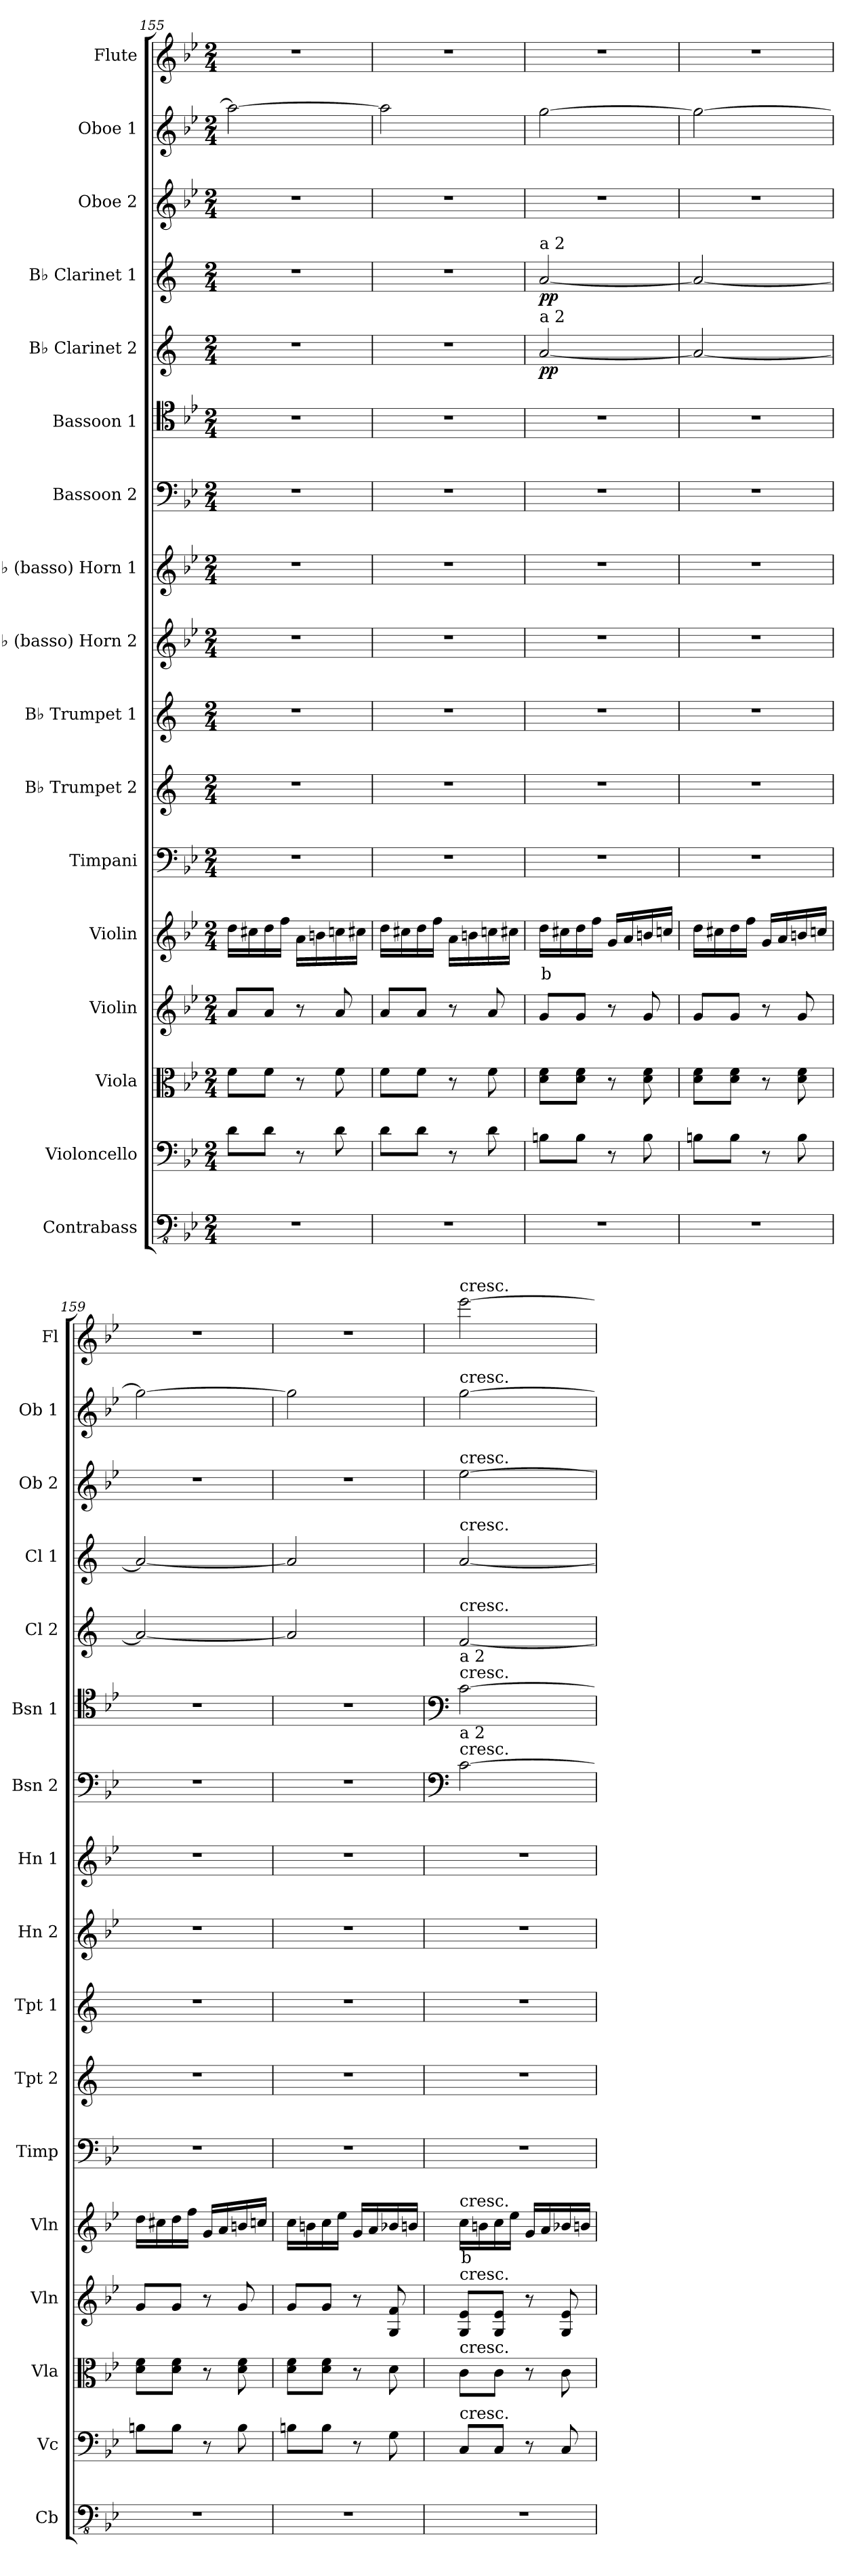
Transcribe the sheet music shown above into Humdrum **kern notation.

**kern	**kern	**kern	**kern	**kern	**text	**kern	**kern	**kern	**kern	**kern	**kern	**kern	**kern	**dynam	**kern	**dynam	**kern	**kern	**kern
*part17	*part16	*part15	*part14	*part13	*part13	*part12	*part11	*part10	*part9	*part8	*part7	*part6	*part5	*part5	*part4	*part4	*part3	*part2	*part1
*staff17	*staff16	*staff15	*staff14	*staff13	*staff13	*staff12	*staff11	*staff10	*staff9	*staff8	*staff7	*staff6	*staff5	*staff5	*staff4	*staff4	*staff3	*staff2	*staff1
*I"Contrabass	*I"Violoncello	*I"Viola	*I"Violin	*I"Violin	*	*I"Timpani	*I"B♭ Trumpet 2	*I"B♭ Trumpet 1	*I"B♭ (basso) Horn 2	*I"B♭ (basso) Horn 1	*I"Bassoon 2	*I"Bassoon 1	*I"B♭ Clarinet 2	*	*I"B♭ Clarinet 1	*	*I"Oboe 2	*I"Oboe 1	*I"Flute
*I'Cb	*I'Vc	*I'Vla	*I'Vln	*I'Vln	*	*I'Timp	*I'Tpt 2	*I'Tpt 1	*I'Hn 2	*I'Hn 1	*I'Bsn 2	*I'Bsn 1	*I'Cl 2	*	*I'Cl 1	*	*I'Ob 2	*I'Ob 1	*I'Fl
*clefFv4	*clefF4	*clefC3	*clefG2	*clefG2	*	*clefF4	*clefG2	*clefG2	*clefG2	*clefG2	*clefF4	*clefC4	*clefG2	*	*clefG2	*	*clefG2	*clefG2	*clefG2
*	*	*	*	*	*	*	*ITrd1c2	*ITrd1c2	*ITrd8c14	*ITrd8c14	*	*	*ITrd1c2	*	*ITrd1c2	*	*	*	*
*k[b-e-]	*k[b-e-]	*k[b-e-]	*k[b-e-]	*k[b-e-]	*	*k[b-e-]	*k[b-e-]	*k[b-e-]	*k[b-e-]	*k[b-e-]	*k[b-e-]	*k[b-e-]	*k[b-e-]	*	*k[b-e-]	*	*k[b-e-]	*k[b-e-]	*k[b-e-]
*M2/4	*M2/4	*M2/4	*M2/4	*M2/4	*	*M2/4	*M2/4	*M2/4	*M2/4	*M2/4	*M2/4	*M2/4	*M2/4	*	*M2/4	*	*M2/4	*M2/4	*M2/4
=155	=155	=155	=155	=155	=155	=155	=155	=155	=155	=155	=155	=155	=155	=155	=155	=155	=155	=155	=155
2r	8d\L	8f\L	8a/L	16dd\LL	.	2r	2r	2r	2r	2r	2r	2r	2r	.	2r	.	2r	2aa\_	2r
.	.	.	.	16cc#X\	.	.	.	.	.	.	.	.	.	.	.	.	.	.	.
.	8d\J	8f\J	8a/J	16dd\	.	.	.	.	.	.	.	.	.	.	.	.	.	.	.
.	.	.	.	16ff\JJ	.	.	.	.	.	.	.	.	.	.	.	.	.	.	.
.	8r	8r	8r	16a\LL	.	.	.	.	.	.	.	.	.	.	.	.	.	.	.
.	.	.	.	16bn\	.	.	.	.	.	.	.	.	.	.	.	.	.	.	.
.	8d\	8f\	8a/	16ccn\	.	.	.	.	.	.	.	.	.	.	.	.	.	.	.
.	.	.	.	16cc#X\JJ	.	.	.	.	.	.	.	.	.	.	.	.	.	.	.
!!LO:PB:g=z
=156	=156	=156	=156	=156	=156	=156	=156	=156	=156	=156	=156	=156	=156	=156	=156	=156	=156	=156	=156
2r	8d\L	8f\L	8a/L	16dd\LL	.	2r	2r	2r	2r	2r	2r	2r	2r	.	2r	.	2r	2aa\]	2r
.	.	.	.	16cc#X\	.	.	.	.	.	.	.	.	.	.	.	.	.	.	.
.	8d\J	8f\J	8a/J	16dd\	.	.	.	.	.	.	.	.	.	.	.	.	.	.	.
.	.	.	.	16ff\JJ	.	.	.	.	.	.	.	.	.	.	.	.	.	.	.
.	8r	8r	8r	16a\LL	.	.	.	.	.	.	.	.	.	.	.	.	.	.	.
.	.	.	.	16bn\	.	.	.	.	.	.	.	.	.	.	.	.	.	.	.
.	8d\	8f\	8a/	16ccn\	.	.	.	.	.	.	.	.	.	.	.	.	.	.	.
.	.	.	.	16cc#X\JJ	.	.	.	.	.	.	.	.	.	.	.	.	.	.	.
=157	=157	=157	=157	=157	=157	=157	=157	=157	=157	=157	=157	=157	=157	=157	=157	=157	=157	=157	=157
!	!	!	!	!	!	!	!	!	!	!	!	!	!	!	!LO:TX:a:t=a 2	!	!	!	!
!	!	!	!	!	!	!	!	!	!	!	!	!	!LO:TX:a:t=a 2	!	!	!	!	!	!
!	!	!	!	!	!LO:LY:b:color=#FF0000	!	!	!	!	!	!	!	!	!LO:DY:b	!	!LO:DY:b	!	!	!
2r	8Bn\L	8d\ 8f\L	8g/L	16dd\LL	b	2r	2r	2r	2r	2r	2r	2r	[2g/	pp	[2g/	pp	2r	[2gg\	2r
.	.	.	.	16cc#X\	.	.	.	.	.	.	.	.	.	.	.	.	.	.	.
.	8B\J	8d\ 8f\J	8g/J	16dd\	.	.	.	.	.	.	.	.	.	.	.	.	.	.	.
.	.	.	.	16ff\JJ	.	.	.	.	.	.	.	.	.	.	.	.	.	.	.
.	8r	8r	8r	16g/LL	.	.	.	.	.	.	.	.	.	.	.	.	.	.	.
.	.	.	.	16a/	.	.	.	.	.	.	.	.	.	.	.	.	.	.	.
.	8B\	8d\ 8f\	8g/	16bn/	.	.	.	.	.	.	.	.	.	.	.	.	.	.	.
.	.	.	.	16ccn/JJ	.	.	.	.	.	.	.	.	.	.	.	.	.	.	.
=158	=158	=158	=158	=158	=158	=158	=158	=158	=158	=158	=158	=158	=158	=158	=158	=158	=158	=158	=158
2r	8Bn\L	8d\ 8f\L	8g/L	16dd\LL	.	2r	2r	2r	2r	2r	2r	2r	2g/_	.	2g/_	.	2r	2gg\_	2r
.	.	.	.	16cc#X\	.	.	.	.	.	.	.	.	.	.	.	.	.	.	.
.	8B\J	8d\ 8f\J	8g/J	16dd\	.	.	.	.	.	.	.	.	.	.	.	.	.	.	.
.	.	.	.	16ff\JJ	.	.	.	.	.	.	.	.	.	.	.	.	.	.	.
.	8r	8r	8r	16g/LL	.	.	.	.	.	.	.	.	.	.	.	.	.	.	.
.	.	.	.	16a/	.	.	.	.	.	.	.	.	.	.	.	.	.	.	.
.	8B\	8d\ 8f\	8g/	16bn/	.	.	.	.	.	.	.	.	.	.	.	.	.	.	.
.	.	.	.	16ccn/JJ	.	.	.	.	.	.	.	.	.	.	.	.	.	.	.
=159	=159	=159	=159	=159	=159	=159	=159	=159	=159	=159	=159	=159	=159	=159	=159	=159	=159	=159	=159
2r	8Bn\L	8d\ 8f\L	8g/L	16dd\LL	.	2r	2r	2r	2r	2r	2r	2r	2g/_	.	2g/_	.	2r	2gg\_	2r
.	.	.	.	16cc#X\	.	.	.	.	.	.	.	.	.	.	.	.	.	.	.
.	8B\J	8d\ 8f\J	8g/J	16dd\	.	.	.	.	.	.	.	.	.	.	.	.	.	.	.
.	.	.	.	16ff\JJ	.	.	.	.	.	.	.	.	.	.	.	.	.	.	.
.	8r	8r	8r	16g/LL	.	.	.	.	.	.	.	.	.	.	.	.	.	.	.
.	.	.	.	16a/	.	.	.	.	.	.	.	.	.	.	.	.	.	.	.
.	8B\	8d\ 8f\	8g/	16bn/	.	.	.	.	.	.	.	.	.	.	.	.	.	.	.
.	.	.	.	16ccn/JJ	.	.	.	.	.	.	.	.	.	.	.	.	.	.	.
=160	=160	=160	=160	=160	=160	=160	=160	=160	=160	=160	=160	=160	=160	=160	=160	=160	=160	=160	=160
2r	8Bn\L	8d\ 8f\L	8g/L	16cc\LL	.	2r	2r	2r	2r	2r	2r	2r	2g/]	.	2g/]	.	2r	2gg\]	2r
.	.	.	.	16bn\	.	.	.	.	.	.	.	.	.	.	.	.	.	.	.
.	8B\J	8d\ 8f\J	8g/J	16cc\	.	.	.	.	.	.	.	.	.	.	.	.	.	.	.
.	.	.	.	16ee-\JJ	.	.	.	.	.	.	.	.	.	.	.	.	.	.	.
.	8r	8r	8r	16g/LL	.	.	.	.	.	.	.	.	.	.	.	.	.	.	.
.	.	.	.	16a/	.	.	.	.	.	.	.	.	.	.	.	.	.	.	.
.	8G\	8d\	8G/ 8f/	16b-X/	.	.	.	.	.	.	.	.	.	.	.	.	.	.	.
.	.	.	.	16bn/JJ	.	.	.	.	.	.	.	.	.	.	.	.	.	.	.
!!LO:PB:g=z
=161	=161	=161	=161	=161	=161	=161	=161	=161	=161	=161	=161	=161	=161	=161	=161	=161	=161	=161	=161
*	*	*	*	*	*	*	*	*	*	*	*clefF4	*clefF4	*	*	*	*	*	*	*
!	!	!	!	!	!	!	!	!	!	!	!	!	!	!	!	!	!	!	!LO:TX:a:t=cresc.
!	!	!	!	!	!	!	!	!	!	!	!	!	!	!	!	!	!	!LO:TX:a:t=cresc.	!
!	!	!	!	!	!	!	!	!	!	!	!	!	!	!	!	!	!LO:TX:a:t=cresc.	!	!
!	!	!	!	!	!	!	!	!	!	!	!	!	!	!	!LO:TX:a:t=cresc.	!	!	!	!
!	!	!	!	!	!	!	!	!	!	!	!	!	!LO:TX:a:t=cresc.	!	!	!	!	!	!
!	!	!	!	!	!	!	!	!	!	!	!	!LO:TX:a:t=cresc.	!	!	!	!	!	!	!
!	!	!	!	!	!	!	!	!	!	!	!	!LO:TX:a:t=a 2	!	!	!	!	!	!	!
!	!	!	!	!	!	!	!	!	!	!	!LO:TX:a:t=cresc.	!	!	!	!	!	!	!	!
!	!	!	!	!	!	!	!	!	!	!	!LO:TX:a:t=a 2	!	!	!	!	!	!	!	!
!	!	!	!	!LO:TX:a:t=cresc.	!	!	!	!	!	!	!	!	!	!	!	!	!	!	!
!	!	!	!LO:TX:a:t=cresc.	!	!	!	!	!	!	!	!	!	!	!	!	!	!	!	!
!	!	!LO:TX:a:t=cresc.	!	!	!	!	!	!	!	!	!	!	!	!	!	!	!	!	!
!	!LO:TX:a:t=cresc.	!	!	!	!	!	!	!	!	!	!	!	!	!	!	!	!	!	!
!	!	!	!	!	!LO:LY:b:color=#FF0000	!	!	!	!	!	!	!	!	!	!	!	!	!	!
2r	8C/L	8c\L	8G/ 8e-/L	16cc\LL	b	2r	2r	2r	2r	2r	[2c\	[2c\	[2e-/	.	[2g/	.	[2ee-\	[2gg\	[2eee-\
.	.	.	.	16bn\	.	.	.	.	.	.	.	.	.	.	.	.	.	.	.
.	8C/J	8c\J	8G/ 8e-/J	16cc\	.	.	.	.	.	.	.	.	.	.	.	.	.	.	.
.	.	.	.	16ee-\JJ	.	.	.	.	.	.	.	.	.	.	.	.	.	.	.
.	8r	8r	8r	16g/LL	.	.	.	.	.	.	.	.	.	.	.	.	.	.	.
.	.	.	.	16a/	.	.	.	.	.	.	.	.	.	.	.	.	.	.	.
.	8C/	8c\	8G/ 8e-/	16b-X/	.	.	.	.	.	.	.	.	.	.	.	.	.	.	.
.	.	.	.	16bn/JJ	.	.	.	.	.	.	.	.	.	.	.	.	.	.	.
=	=	=	=	=	=	=	=	=	=	=	=	=	=	=	=	=	=	=	=
*-	*-	*-	*-	*-	*-	*-	*-	*-	*-	*-	*-	*-	*-	*-	*-	*-	*-	*-	*-
